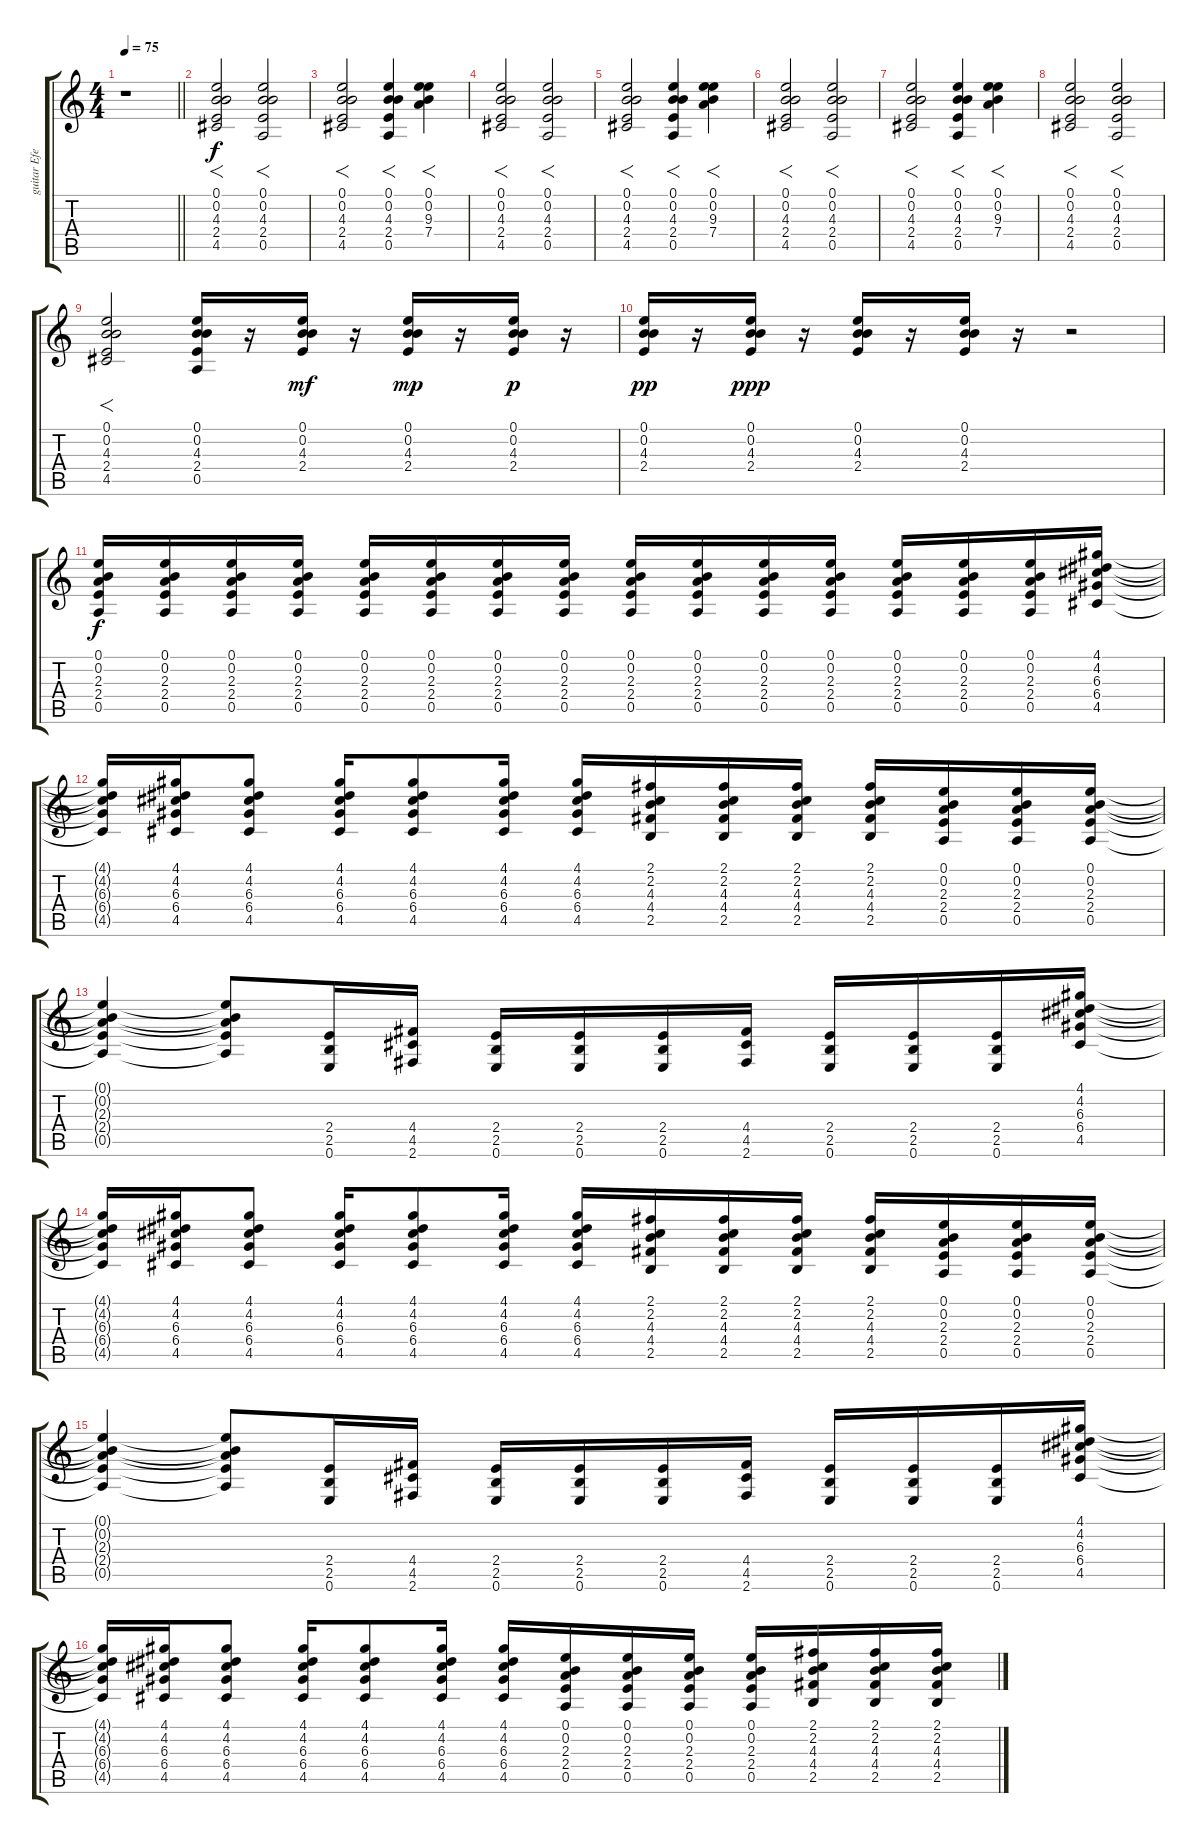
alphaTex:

\track ("guitar Efect" "guitar Efe") {instrument electricguitarjazz}
\staff {score tabs}
\tuning (E4 B3 G3 D3 A2 E2) {hide}
\ts (4 4)
\tempo 75
\clef g2
\barLineRight lightlight
\ks c
r.1{dy f} |
(0.1 0.2 4.3 2.4 4.5).2{f instrument electricguitarjazz} (0.1 0.2 4.3 2.4 0.5).2{f} |
(0.1 0.2 4.3 2.4 4.5).2{f} (0.1 0.2 4.3 2.4 0.5).4{f} (0.1 0.2 9.3 7.4).4{f} |
(0.1 0.2 4.3 2.4 4.5).2{f} (0.1 0.2 4.3 2.4 0.5).2{f} |
(0.1 0.2 4.3 2.4 4.5).2{f} (0.1 0.2 4.3 2.4 0.5).4{f} (0.1 0.2 9.3 7.4).4{f} |
(0.1 0.2 4.3 2.4 4.5).2{f} (0.1 0.2 4.3 2.4 0.5).2{f} |
(0.1 0.2 4.3 2.4 4.5).2{f} (0.1 0.2 4.3 2.4 0.5).4{f} (0.1 0.2 9.3 7.4).4{f} |
(0.1 0.2 4.3 2.4 4.5).2{f} (0.1 0.2 4.3 2.4 0.5).2{f} |
(0.1 0.2 4.3 2.4 4.5).2{f} (0.1 0.2 4.3 2.4 0.5).16 r.16 (0.1 0.2 4.3 2.4).16{dy mf} r.16 (0.1 0.2 4.3 2.4).16{dy mp} r.16 (0.1 0.2 4.3 2.4).16{dy p} r.16 |
(0.1 0.2 4.3 2.4).16{dy pp} r.16 (0.1 0.2 4.3 2.4).16{dy ppp} r.16 (0.1 0.2 4.3 2.4).16 r.16 (0.1 0.2 4.3 2.4).16 r.16 r.2 |
(0.1 0.2 2.3 2.4 0.5).16{dy f instrument distortionguitar} (0.1 0.2 2.3 2.4 0.5).16 (0.1 0.2 2.3 2.4 0.5).16 (0.1 0.2 2.3 2.4 0.5).16 (0.1 0.2 2.3 2.4 0.5).16 (0.1 0.2 2.3 2.4 0.5).16 (0.1 0.2 2.3 2.4 0.5).16 (0.1 0.2 2.3 2.4 0.5).16 (0.1 0.2 2.3 2.4 0.5).16 (0.1 0.2 2.3 2.4 0.5).16 (0.1 0.2 2.3 2.4 0.5).16 (0.1 0.2 2.3 2.4 0.5).16 (0.1 0.2 2.3 2.4 0.5).16 (0.1 0.2 2.3 2.4 0.5).16 (0.1 0.2 2.3 2.4 0.5).16 (4.1 4.2 6.3 6.4 4.5).16 |
(4.1{t} 4.2{t} 6.3{t} 6.4{t} 4.5{t}).16{instrument distortionguitar} (4.1 4.2 6.3 6.4 4.5).16 (4.1 4.2 6.3 6.4 4.5).8 (4.1 4.2 6.3 6.4 4.5).16 (4.1 4.2 6.3 6.4 4.5).8 (4.1 4.2 6.3 6.4 4.5).16 (4.1 4.2 6.3 6.4 4.5).16 (2.1 2.2 4.3 4.4 2.5).16 (2.1 2.2 4.3 4.4 2.5).16 (2.1 2.2 4.3 4.4 2.5).16 (2.1 2.2 4.3 4.4 2.5).16 (0.1 0.2 2.3 2.4 0.5).16 (0.1 0.2 2.3 2.4 0.5).16 (0.1 0.2 2.3 2.4 0.5).16 |
(0.1{t} 0.2{t} 2.3{t} 2.4{t} 0.5{t}).4 (0.1{t} 0.2{t} 2.3{t} 2.4{t} 0.5{t}).8 (2.4 2.5 0.6).16 (4.4 4.5 2.6).16 (2.4 2.5 0.6).16 (2.4 2.5 0.6).16 (2.4 2.5 0.6).16 (4.4 4.5 2.6).16 (2.4 2.5 0.6).16 (2.4 2.5 0.6).16 (2.4 2.5 0.6).16 (4.1 4.2 6.3 6.4 4.5).16 |
(4.1{t} 4.2{t} 6.3{t} 6.4{t} 4.5{t}).16 (4.1 4.2 6.3 6.4 4.5).16 (4.1 4.2 6.3 6.4 4.5).8 (4.1 4.2 6.3 6.4 4.5).16 (4.1 4.2 6.3 6.4 4.5).8 (4.1 4.2 6.3 6.4 4.5).16 (4.1 4.2 6.3 6.4 4.5).16 (2.1 2.2 4.3 4.4 2.5).16 (2.1 2.2 4.3 4.4 2.5).16 (2.1 2.2 4.3 4.4 2.5).16 (2.1 2.2 4.3 4.4 2.5).16 (0.1 0.2 2.3 2.4 0.5).16 (0.1 0.2 2.3 2.4 0.5).16 (0.1 0.2 2.3 2.4 0.5).16 |
(0.1{t} 0.2{t} 2.3{t} 2.4{t} 0.5{t}).4 (0.1{t} 0.2{t} 2.3{t} 2.4{t} 0.5{t}).8 (2.4 2.5 0.6).16 (4.4 4.5 2.6).16 (2.4 2.5 0.6).16 (2.4 2.5 0.6).16 (2.4 2.5 0.6).16 (4.4 4.5 2.6).16 (2.4 2.5 0.6).16 (2.4 2.5 0.6).16 (2.4 2.5 0.6).16 (4.1 4.2 6.3 6.4 4.5).16 |
(4.1{t} 4.2{t} 6.3{t} 6.4{t} 4.5{t}).16 (4.1 4.2 6.3 6.4 4.5).16 (4.1 4.2 6.3 6.4 4.5).8 (4.1 4.2 6.3 6.4 4.5).16 (4.1 4.2 6.3 6.4 4.5).8 (4.1 4.2 6.3 6.4 4.5).16 (4.1 4.2 6.3 6.4 4.5).16 (0.1 0.2 2.3 2.4 0.5).16 (0.1 0.2 2.3 2.4 0.5).16 (0.1 0.2 2.3 2.4 0.5).16 (0.1 0.2 2.3 2.4 0.5).16 (2.1 2.2 4.3 4.4 2.5).16 (2.1 2.2 4.3 4.4 2.5).16 (2.1 2.2 4.3 4.4 2.5).16
